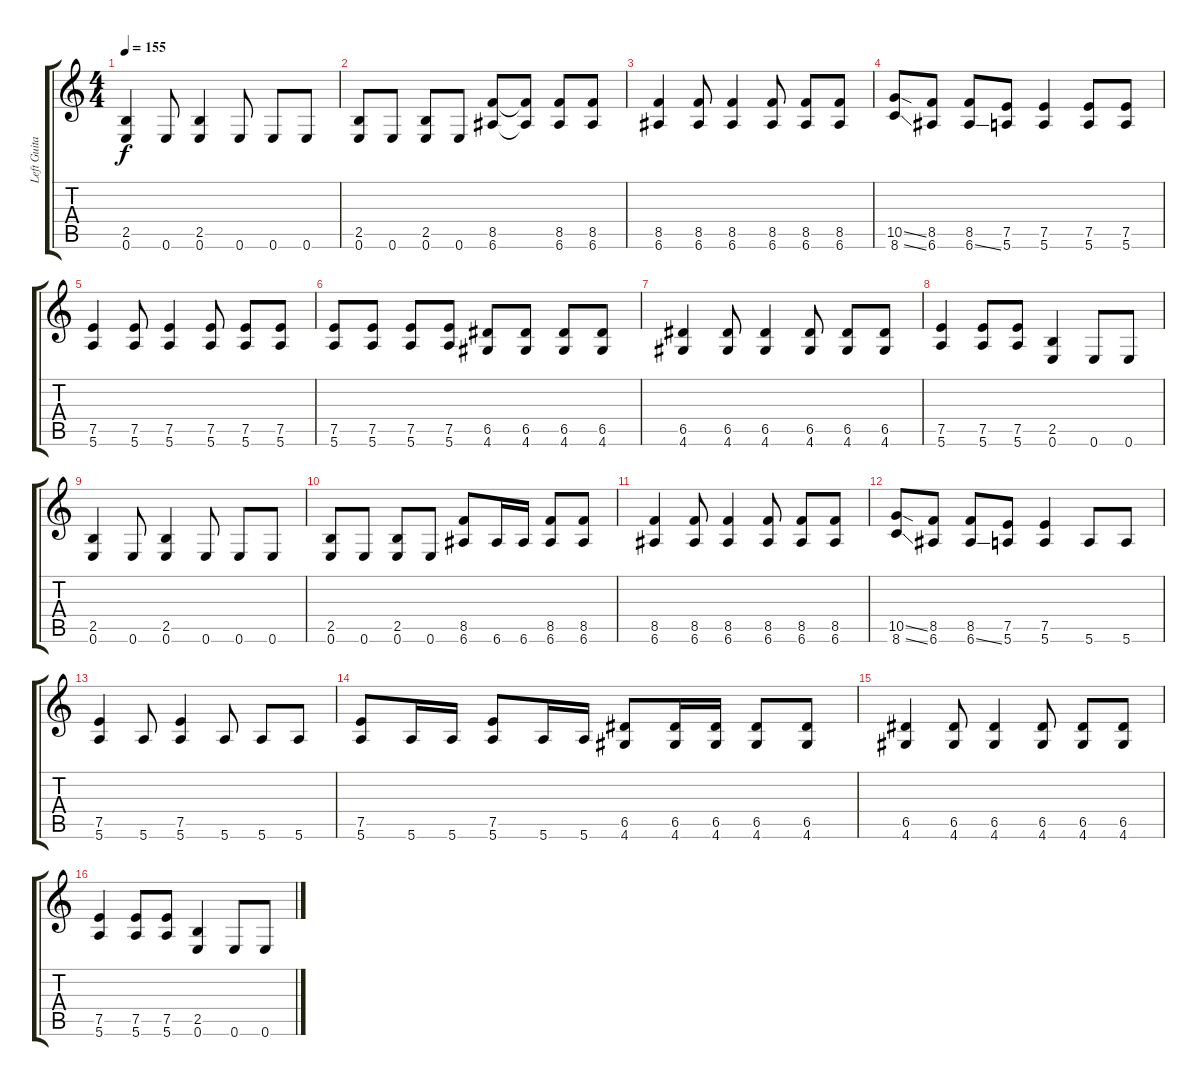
\track ("Left Guitar" "Left Guita") {instrument distortionguitar}
\staff {score tabs}
\tuning (E4 B3 G3 D3 A2 E2) {hide}
\ts (4 4)
\tempo 155
\clef g2
\ks c
(2.5 0.6).4{dy f} 0.6.8 (2.5 0.6).4 0.6.8 0.6.8 0.6.8 |
(2.5 0.6).8 0.6.8 (2.5 0.6).8 0.6.8 (8.5 6.6).8 (8.5{t} 6.6{t}).8 (8.5 6.6).8 (8.5 6.6).8 |
(8.5 6.6).4 (8.5 6.6).8 (8.5 6.6).4 (8.5 6.6).8 (8.5 6.6).8 (8.5 6.6).8 |
(10.5{ss} 8.6{ss}).8 (8.5 6.6).8 (8.5 6.6{ss}).8 (7.5 5.6).8 (7.5 5.6).4 (7.5 5.6).8 (7.5 5.6).8 |
(7.5 5.6).4 (7.5 5.6).8 (7.5 5.6).4 (7.5 5.6).8 (7.5 5.6).8 (7.5 5.6).8 |
(7.5 5.6).8 (7.5 5.6).8 (7.5 5.6).8 (7.5 5.6).8 (6.5 4.6).8 (6.5 4.6).8 (6.5 4.6).8 (6.5 4.6).8 |
(6.5 4.6).4 (6.5 4.6).8 (6.5 4.6).4 (6.5 4.6).8 (6.5 4.6).8 (6.5 4.6).8 |
(7.5 5.6).4 (7.5 5.6).8 (7.5 5.6).8 (2.5 0.6).4 0.6.8 0.6.8 |
(2.5 0.6).4 0.6.8 (2.5 0.6).4 0.6.8 0.6.8 0.6.8 |
(2.5 0.6).8 0.6.8 (2.5 0.6).8 0.6.8 (8.5 6.6).8 6.6.16 6.6.16 (8.5 6.6).8 (8.5 6.6).8 |
(8.5 6.6).4 (8.5 6.6).8 (8.5 6.6).4 (8.5 6.6).8 (8.5 6.6).8 (8.5 6.6).8 |
(10.5{ss} 8.6{ss}).8 (8.5 6.6).8 (8.5 6.6{ss}).8 (7.5 5.6).8 (7.5 5.6).4 5.6.8 5.6.8 |
(7.5 5.6).4 5.6.8 (7.5 5.6).4 5.6.8 5.6.8 5.6.8 |
(7.5 5.6).8 5.6.16 5.6.16 (7.5 5.6).8 5.6.16 5.6.16 (6.5 4.6).8 (6.5 4.6).16 (6.5 4.6).16 (6.5 4.6).8 (6.5 4.6).8 |
(6.5 4.6).4 (6.5 4.6).8 (6.5 4.6).4 (6.5 4.6).8 (6.5 4.6).8 (6.5 4.6).8 |
(7.5 5.6).4 (7.5 5.6).8 (7.5 5.6).8 (2.5 0.6).4 0.6.8 0.6.8
